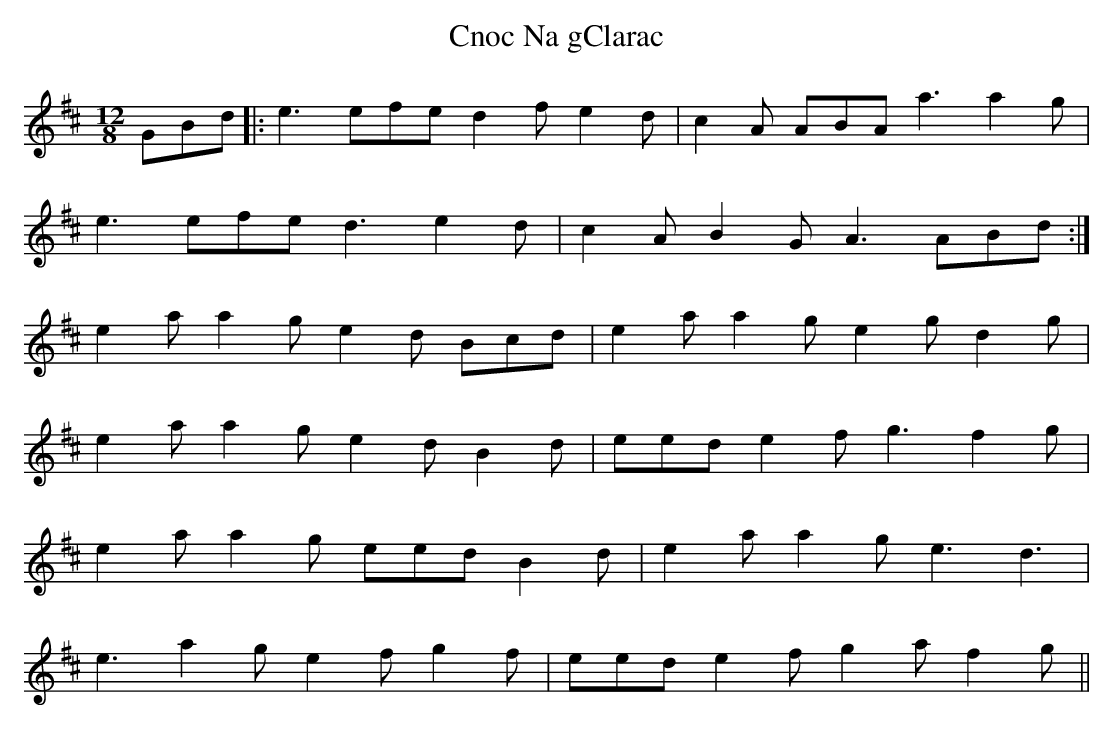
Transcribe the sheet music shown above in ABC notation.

X:1
T: Cnoc Na gClarac
M: 12/8
L: 1/8
K: Amix
GBd|:e3 efe d2 f e2 d|c2 A ABA a3 a2 g|
e3 efe d3 e2 d|c2 A B2 G A3 ABd:|
e2 a a2 g e2 d Bcd|e2 a a2 g e2 g d2 g|
e2 a a2 g e2 d B2 d|eed e2 f g3 f2 g|
e2 a a2 g eed B2 d|e2 a a2 g e3 d3|
e3 a2 g e2 f g2 f|eed e2 f g2 a f2 g||
